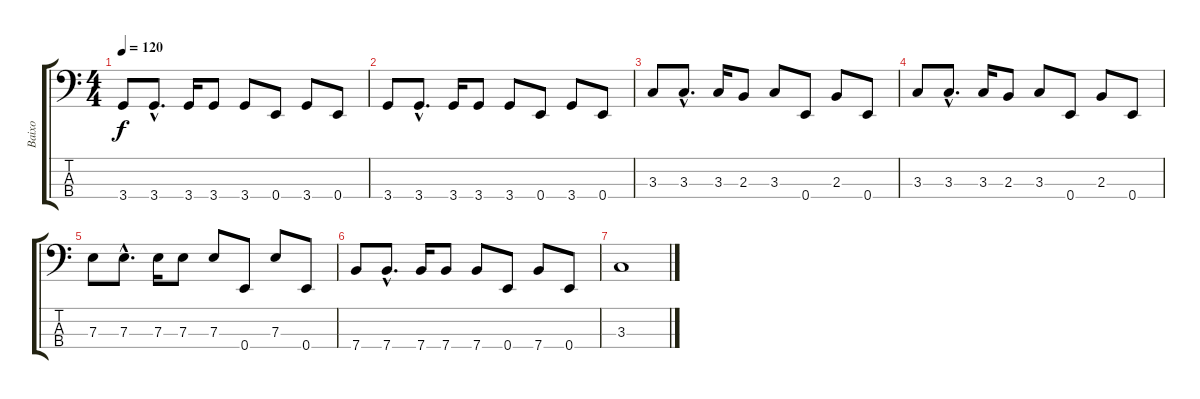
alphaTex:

\track ("Baixo" "Baixo") {instrument electricbassfinger}
\staff {score tabs}
\tuning (G2 D2 A1 E1) {hide}
\ts (4 4)
\tempo 120
\clef f4
\ks c
3.4.8{dy f} 3.4{hac}.8{d} 3.4.16 3.4.8 3.4.8 0.4.8 3.4.8 0.4.8 |
3.4.8 3.4{hac}.8{d} 3.4.16 3.4.8 3.4.8 0.4.8 3.4.8 0.4.8 |
3.3.8 3.3{hac}.8{d} 3.3.16 2.3.8 3.3.8 0.4.8 2.3.8 0.4.8 |
3.3.8 3.3{hac}.8{d} 3.3.16 2.3.8 3.3.8 0.4.8 2.3.8 0.4.8 |
7.3.8 7.3{hac}.8{d} 7.3.16 7.3.8 7.3.8 0.4.8 7.3.8 0.4.8 |
7.4.8 7.4{hac}.8{d} 7.4.16 7.4.8 7.4.8 0.4.8 7.4.8 0.4.8 |
3.3.1
